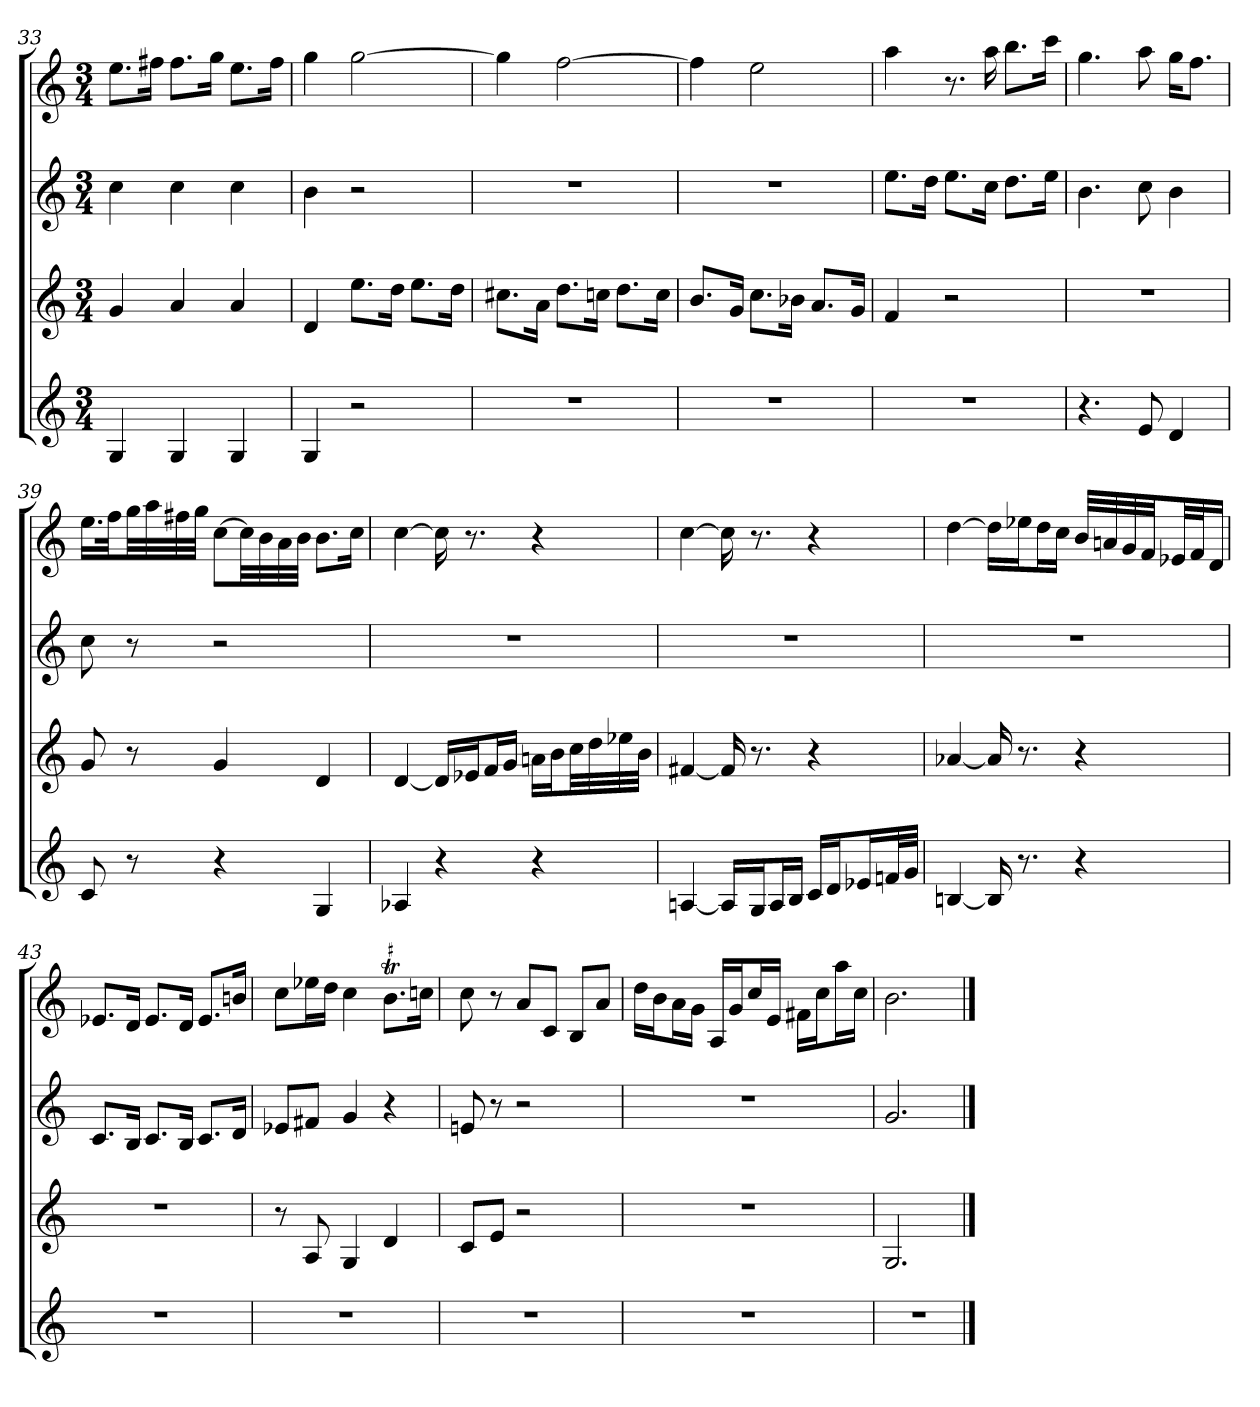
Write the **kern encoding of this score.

**kern	**kern	**kern	**kern
*part4	*part3	*part2	*part1
*staff4	*staff3	*staff2	*staff1
*M3/4	*M3/4	*M3/4	*M3/4
=33	=33	=33	=33
4G	4g	4cc	8.eeL
.	.	.	16ff#XJk
4G	4a	4cc	8.ff#L
.	.	.	16ggJk
4G	4a	4cc	8.eeL
.	.	.	16ff#Jk
=34	=34	=34	=34
4G	4d	4b	4gg
2r	8.eeL	2r	[2gg
.	16ddJk	.	.
.	8.eeL	.	.
.	16ddJk	.	.
=35	=35	=35	=35
2.r	8.cc#XL	2.r	4gg]
.	16aJk	.	.
.	8.ddL	.	[2ff
.	16ccnJk	.	.
.	8.ddL	.	.
.	16ccJk	.	.
=36	=36	=36	=36
2.r	8.bL	2.r	4ff]
.	16gJk	.	.
.	8.ccL	.	2ee
.	16b-XJk	.	.
.	8.aL	.	.
.	16gJk	.	.
=37	=37	=37	=37
2.r	4f	8.eeL	4aa
.	.	16ddJk	.
.	2r	8.eeL	8.r
.	.	16ccJk	16aa
.	.	8.ddL	8.bbL
.	.	16eeJk	16cccJk
=38	=38	=38	=38
4.r	2.r	4.b	4.gg
8e	.	8cc	8aa
4d	.	4b	16ggKL
.	.	.	8.ffJ
=39	=39	=39	=39
8c	8g	8cc	16.eeLL
.	.	.	32ffJk
8r	8r	8r	32ggLL
.	.	.	32aa
.	.	.	32ff#X
.	.	.	32ggJJJ
4r	4g	2r	[8ccL
.	.	.	32ccLL]
.	.	.	32b
.	.	.	32a
.	.	.	32bJJJ
4G	4d	.	8.bL
.	.	.	16ccJk
=40	=40	=40	=40
4A-X	[4d	2.r	[4cc
4r	16dLL]	.	16cc]
.	16e-XJ	.	8.r
.	16fL	.	.
.	16gJJ	.	.
4r	16anLL	.	4r
.	16bJ	.	.
.	32ccLL	.	.
.	32dd	.	.
.	32ee-X	.	.
.	32bJJJ	.	.
=41	=41	=41	=41
[4An	[4f#X	2.r	[4cc
16ALL]	16f#]	.	16cc]
16GJ	8.r	.	8.r
16AL	.	.	.
16BJJ	.	.	.
16cLL	4r	.	4r
16dJ	.	.	.
16e-XL	.	.	.
32fnL	.	.	.
32gJJJ	.	.	.
=42	=42	=42	=42
[4Bn	[4a-X	2.r	[4dd
16B]	16a-]	.	16ddLL]
8.r	8.r	.	16ee-XJ
.	.	.	16ddL
.	.	.	16ccJJ
4r	4r	.	32bLLL
.	.	.	32an
.	.	.	32g
.	.	.	32fJJ
.	.	.	32e-XLL
.	.	.	32fJ
.	.	.	16dJJ
=43	=43	=43	=43
2.r	2.r	8.cL	8.e-XL
.	.	16BJk	16dJk
.	.	8.cL	8.e-L
.	.	16BJk	16dJk
.	.	8.cL	8.e-L
.	.	16dJk	16bnJk
=44	=44	=44	=44
2.r	8r	8e-XL	8ccL
.	8A	8f#XJ	16ee-XL
.	.	.	16ddJJ
.	4G	4g	4cc
!	!	!	!LO:TR:acc=#
.	4d	4r	8.bTL
.	.	.	16ccnJk
=45	=45	=45	=45
2.r	8cL	8en	8cc
.	8eJ	8r	8r
.	2r	2r	8aL
.	.	.	8cJ
.	.	.	8BL
.	.	.	8aJ
=46	=46	=46	=46
2.r	2.r	2.r	16ddLL
.	.	.	16bJ
.	.	.	16aL
.	.	.	16gJJ
.	.	.	16ALL
.	.	.	16gJ
.	.	.	16ccL
.	.	.	16eJJ
.	.	.	16f#XLL
.	.	.	16ccJ
.	.	.	16aaL
.	.	.	16ccJJ
=47	=47	=47	=47
2.r	2.G	2.g	2.b
==	==	==	==
*-	*-	*-	*-
